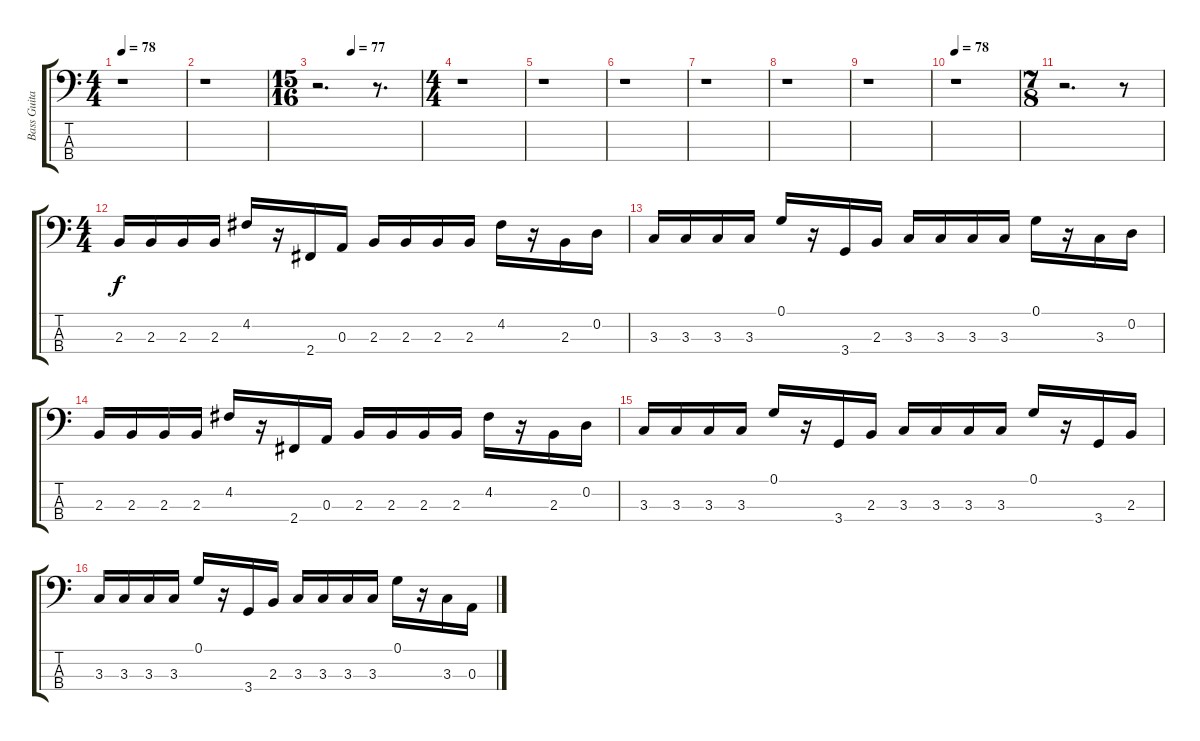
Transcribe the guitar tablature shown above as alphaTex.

\track ("Bass Guitar" "Bass Guita") {instrument fretlessbass}
\staff {score tabs}
\tuning (G2 D2 A1 E1) {hide}
\ts (4 4)
\tempo 78
\clef f4
\ks c
r.1{dy f} |
r.1 |
\ts (15 16)
\tempo (77 0.3333333333333333)
r.2{d} r.8{d} |
\ts (4 4)
r.1 |
r.1 |
r.1 |
r.1 |
r.1 |
r.1 |
\tempo 78
r.1 |
\ts (7 8)
r.2{d} r.8 |
\ts (4 4)
2.3.16 2.3.16 2.3.16 2.3.16 4.2.16 r.16 2.4.16 0.3.16 2.3.16 2.3.16 2.3.16 2.3.16 4.2.16 r.16 2.3.16 0.2.16 |
3.3.16 3.3.16 3.3.16 3.3.16 0.1.16 r.16 3.4.16 2.3.16 3.3.16 3.3.16 3.3.16 3.3.16 0.1.16 r.16 3.3.16 0.2.16 |
2.3.16 2.3.16 2.3.16 2.3.16 4.2.16 r.16 2.4.16 0.3.16 2.3.16 2.3.16 2.3.16 2.3.16 4.2.16 r.16 2.3.16 0.2.16 |
3.3.16 3.3.16 3.3.16 3.3.16 0.1.16 r.16 3.4.16 2.3.16 3.3.16 3.3.16 3.3.16 3.3.16 0.1.16 r.16 3.4.16 2.3.16 |
3.3.16 3.3.16 3.3.16 3.3.16 0.1.16 r.16 3.4.16 2.3.16 3.3.16 3.3.16 3.3.16 3.3.16 0.1.16 r.16 3.3.16 0.3.16
